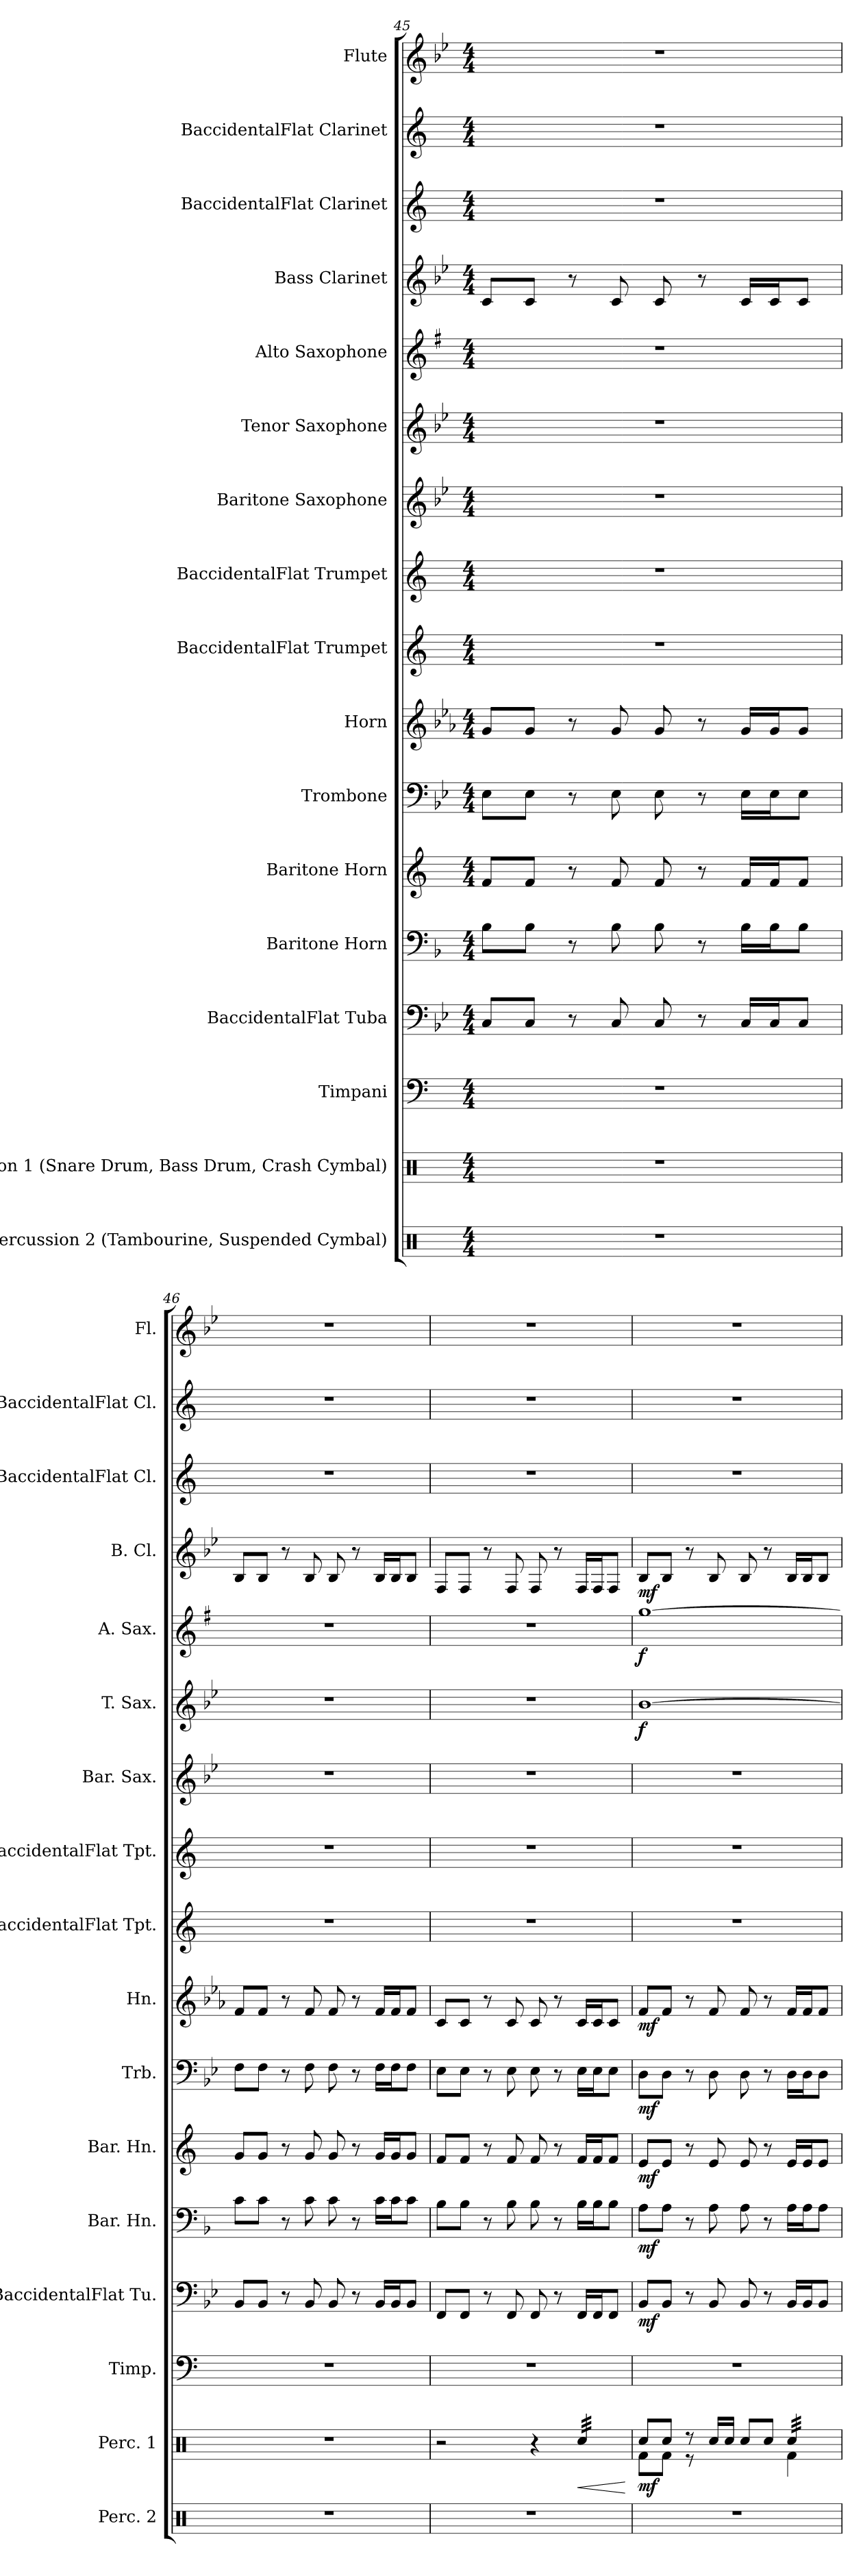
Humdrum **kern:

**kern	**kern	**dynam	**kern	**kern	**dynam	**kern	**dynam	**kern	**dynam	**kern	**dynam	**kern	**dynam	**kern	**kern	**kern	**kern	**dynam	**kern	**dynam	**kern	**dynam	**kern	**kern	**kern
*part17	*part16	*part16	*part15	*part14	*part14	*part13	*part13	*part12	*part12	*part11	*part11	*part10	*part10	*part9	*part8	*part7	*part6	*part6	*part5	*part5	*part4	*part4	*part3	*part2	*part1
*staff17	*staff16	*staff16	*staff15	*staff14	*staff14	*staff13	*staff13	*staff12	*staff12	*staff11	*staff11	*staff10	*staff10	*staff9	*staff8	*staff7	*staff6	*staff6	*staff5	*staff5	*staff4	*staff4	*staff3	*staff2	*staff1
*I"Percussion 2 (Tambourine, Suspended Cymbal)	*I"Percussion 1 (Snare Drum, Bass Drum, Crash Cymbal)	*	*I"Timpani	*I"BaccidentalFlat Tuba	*	*I"Baritone Horn	*	*I"Baritone Horn	*	*I"Trombone	*	*I"Horn	*	*I"BaccidentalFlat Trumpet	*I"BaccidentalFlat Trumpet	*I"Baritone Saxophone	*I"Tenor Saxophone	*	*I"Alto Saxophone	*	*I"Bass Clarinet	*	*I"BaccidentalFlat Clarinet	*I"BaccidentalFlat Clarinet	*I"Flute
*I'Perc. 2	*I'Perc. 1	*	*I'Timp.	*I'BaccidentalFlat Tu.	*	*I'Bar. Hn.	*	*I'Bar. Hn.	*	*I'Trb.	*	*I'Hn.	*	*I'BaccidentalFlat Tpt.	*I'BaccidentalFlat Tpt.	*I'Bar. Sax.	*I'T. Sax.	*	*I'A. Sax.	*	*I'B. Cl.	*	*I'BaccidentalFlat Cl.	*I'BaccidentalFlat Cl.	*I'Fl.
*clefX	*clefX	*	*clefF4	*clefF4	*	*clefF4	*	*clefG2	*	*clefF4	*	*clefG2	*	*clefG2	*clefG2	*clefG2	*clefG2	*	*clefG2	*	*clefG2	*	*clefG2	*clefG2	*clefG2
*	*	*	*	*	*	*ITrd4c7	*	*ITrd1c2	*	*	*	*ITrd4c7	*	*ITrd1c2	*ITrd1c2	*ITrd12c21	*ITrd8c14	*	*ITrd5c9	*	*ITrd8c14	*	*ITrd1c2	*ITrd1c2	*
*k[]	*k[]	*	*k[]	*k[b-e-]	*	*k[b-e-]	*	*k[b-e-]	*	*k[b-e-]	*	*k[b-e-a-d-]	*	*k[b-e-]	*k[b-e-]	*k[b-e-]	*k[b-e-]	*	*k[b-e-]	*	*k[b-e-]	*	*k[b-e-]	*k[b-e-]	*k[b-e-]
*M4/4	*M4/4	*	*M4/4	*M4/4	*	*M4/4	*	*M4/4	*	*M4/4	*	*M4/4	*	*M4/4	*M4/4	*M4/4	*M4/4	*	*M4/4	*	*M4/4	*	*M4/4	*M4/4	*M4/4
=45	=45	=45	=45	=45	=45	=45	=45	=45	=45	=45	=45	=45	=45	=45	=45	=45	=45	=45	=45	=45	=45	=45	=45	=45	=45
1r	1r	.	1r	8C/L	.	8E-\L	.	8e-/L	.	8E-\L	.	8c/L	.	1r	1r	1r	1r	.	1r	.	8C/L	.	1r	1r	1r
.	.	.	.	8C/J	.	8E-\J	.	8e-/J	.	8E-\J	.	8c/J	.	.	.	.	.	.	.	.	8C/J	.	.	.	.
.	.	.	.	8r	.	8r	.	8r	.	8r	.	8r	.	.	.	.	.	.	.	.	8r	.	.	.	.
.	.	.	.	8C/	.	8E-\	.	8e-/	.	8E-\	.	8c/	.	.	.	.	.	.	.	.	8C/	.	.	.	.
.	.	.	.	8C/	.	8E-\	.	8e-/	.	8E-\	.	8c/	.	.	.	.	.	.	.	.	8C/	.	.	.	.
.	.	.	.	8r	.	8r	.	8r	.	8r	.	8r	.	.	.	.	.	.	.	.	8r	.	.	.	.
.	.	.	.	16C/LL	.	16E-\LL	.	16e-/LL	.	16E-\LL	.	16c/LL	.	.	.	.	.	.	.	.	16C/LL	.	.	.	.
.	.	.	.	16C/J	.	16E-\J	.	16e-/J	.	16E-\J	.	16c/J	.	.	.	.	.	.	.	.	16C/J	.	.	.	.
.	.	.	.	8C/J	.	8E-\J	.	8e-/J	.	8E-\J	.	8c/J	.	.	.	.	.	.	.	.	8C/J	.	.	.	.
=46	=46	=46	=46	=46	=46	=46	=46	=46	=46	=46	=46	=46	=46	=46	=46	=46	=46	=46	=46	=46	=46	=46	=46	=46	=46
1r	1r	.	1r	8BB-/L	.	8F\L	.	8f/L	.	8F\L	.	8B-/L	.	1r	1r	1r	1r	.	1r	.	8BB-/L	.	1r	1r	1r
.	.	.	.	8BB-/J	.	8F\J	.	8f/J	.	8F\J	.	8B-/J	.	.	.	.	.	.	.	.	8BB-/J	.	.	.	.
.	.	.	.	8r	.	8r	.	8r	.	8r	.	8r	.	.	.	.	.	.	.	.	8r	.	.	.	.
.	.	.	.	8BB-/	.	8F\	.	8f/	.	8F\	.	8B-/	.	.	.	.	.	.	.	.	8BB-/	.	.	.	.
.	.	.	.	8BB-/	.	8F\	.	8f/	.	8F\	.	8B-/	.	.	.	.	.	.	.	.	8BB-/	.	.	.	.
.	.	.	.	8r	.	8r	.	8r	.	8r	.	8r	.	.	.	.	.	.	.	.	8r	.	.	.	.
.	.	.	.	16BB-/LL	.	16F\LL	.	16f/LL	.	16F\LL	.	16B-/LL	.	.	.	.	.	.	.	.	16BB-/LL	.	.	.	.
.	.	.	.	16BB-/J	.	16F\J	.	16f/J	.	16F\J	.	16B-/J	.	.	.	.	.	.	.	.	16BB-/J	.	.	.	.
.	.	.	.	8BB-/J	.	8F\J	.	8f/J	.	8F\J	.	8B-/J	.	.	.	.	.	.	.	.	8BB-/J	.	.	.	.
!!LO:PB:g=z
=47	=47	=47	=47	=47	=47	=47	=47	=47	=47	=47	=47	=47	=47	=47	=47	=47	=47	=47	=47	=47	=47	=47	=47	=47	=47
1r	2r	.	1r	8FF/L	.	8E-\L	.	8e-/L	.	8E-\L	.	8F/L	.	1r	1r	1r	1r	.	1r	.	8FF/L	.	1r	1r	1r
.	.	.	.	8FF/J	.	8E-\J	.	8e-/J	.	8E-\J	.	8F/J	.	.	.	.	.	.	.	.	8FF/J	.	.	.	.
.	.	.	.	8r	.	8r	.	8r	.	8r	.	8r	.	.	.	.	.	.	.	.	8r	.	.	.	.
.	.	.	.	8FF/	.	8E-\	.	8e-/	.	8E-\	.	8F/	.	.	.	.	.	.	.	.	8FF/	.	.	.	.
.	4r	.	.	8FF/	.	8E-\	.	8e-/	.	8E-\	.	8F/	.	.	.	.	.	.	.	.	8FF/	.	.	.	.
.	.	.	.	8r	.	8r	.	8r	.	8r	.	8r	.	.	.	.	.	.	.	.	8r	.	.	.	.
!	!	!LO:HP:b	!	!	!	!	!	!	!	!	!	!	!	!	!	!	!	!	!	!	!	!	!	!	!
*	*tremolo	*	*	*	*	*	*	*	*	*	*	*	*	*	*	*	*	*	*	*	*	*	*	*	*
.	32Rcc/LLL	<	.	16FF/LL	.	16E-\LL	.	16e-/LL	.	16E-\LL	.	16F/LL	.	.	.	.	.	.	.	.	16FF/LL	.	.	.	.
.	32Rcc/	.	.	.	.	.	.	.	.	.	.	.	.	.	.	.	.	.	.	.	.	.	.	.	.
.	32Rcc/	.	.	16FF/J	.	16E-\J	.	16e-/J	.	16E-\J	.	16F/J	.	.	.	.	.	.	.	.	16FF/J	.	.	.	.
.	32Rcc/	.	.	.	.	.	.	.	.	.	.	.	.	.	.	.	.	.	.	.	.	.	.	.	.
.	32Rcc/	.	.	8FF/J	.	8E-\J	.	8e-/J	.	8E-\J	.	8F/J	.	.	.	.	.	.	.	.	8FF/J	.	.	.	.
.	32Rcc/	.	.	.	.	.	.	.	.	.	.	.	.	.	.	.	.	.	.	.	.	.	.	.	.
.	32Rcc/	.	.	.	.	.	.	.	.	.	.	.	.	.	.	.	.	.	.	.	.	.	.	.	.
.	32Rcc/JJJ	.	.	.	.	.	.	.	.	.	.	.	.	.	.	.	.	.	.	.	.	.	.	.	.
*	*Xtremolo	*	*	*	*	*	*	*	*	*	*	*	*	*	*	*	*	*	*	*	*	*	*	*	*
.	.	[	.	.	.	.	.	.	.	.	.	.	.	.	.	.	.	.	.	.	.	.	.	.	.
=48	=48	=48	=48	=48	=48	=48	=48	=48	=48	=48	=48	=48	=48	=48	=48	=48	=48	=48	=48	=48	=48	=48	=48	=48	=48
*	*^	*	*	*	*	*	*	*	*	*	*	*	*	*	*	*	*	*	*	*	*	*	*	*	*
!	!	!	!LO:DY:b	!	!	!LO:DY:b	!	!LO:DY:b	!	!LO:DY:b	!	!LO:DY:b	!	!LO:DY:b	!	!	!	!	!LO:DY:b	!	!LO:DY:b	!	!LO:DY:b	!	!	!
1r	8Rcc/L	8Rf\L	mf	1r	8BB-/L	mf	8D\L	mf	8d/L	mf	8D\L	mf	8B-/L	mf	1r	1r	1r	[1B-	f	[1b-	f	8BB-/L	mf	1r	1r	1r
.	8Rcc/J	8Rf\J	.	.	8BB-/J	.	8D\J	.	8d/J	.	8D\J	.	8B-/J	.	.	.	.	.	.	.	.	8BB-/J	.	.	.	.
.	8r	8r	.	.	8r	.	8r	.	8r	.	8r	.	8r	.	.	.	.	.	.	.	.	8r	.	.	.	.
.	16Rcc/LL	8ryy	.	.	8BB-/	.	8D\	.	8d/	.	8D\	.	8B-/	.	.	.	.	.	.	.	.	8BB-/	.	.	.	.
.	16Rcc/JJ	.	.	.	.	.	.	.	.	.	.	.	.	.	.	.	.	.	.	.	.	.	.	.	.	.
.	8Rcc/L	4ryy	.	.	8BB-/	.	8D\	.	8d/	.	8D\	.	8B-/	.	.	.	.	.	.	.	.	8BB-/	.	.	.	.
.	8Rcc/J	.	.	.	8r	.	8r	.	8r	.	8r	.	8r	.	.	.	.	.	.	.	.	8r	.	.	.	.
*	*tremolo	*	*	*	*	*	*	*	*	*	*	*	*	*	*	*	*	*	*	*	*	*	*	*	*	*
.	32Rcc/LLL	4Rf\	.	.	16BB-/LL	.	16D\LL	.	16d/LL	.	16D\LL	.	16B-/LL	.	.	.	.	.	.	.	.	16BB-/LL	.	.	.	.
.	32Rcc/	.	.	.	.	.	.	.	.	.	.	.	.	.	.	.	.	.	.	.	.	.	.	.	.	.
.	32Rcc/	.	.	.	16BB-/J	.	16D\J	.	16d/J	.	16D\J	.	16B-/J	.	.	.	.	.	.	.	.	16BB-/J	.	.	.	.
.	32Rcc/	.	.	.	.	.	.	.	.	.	.	.	.	.	.	.	.	.	.	.	.	.	.	.	.	.
.	32Rcc/	.	.	.	8BB-/J	.	8D\J	.	8d/J	.	8D\J	.	8B-/J	.	.	.	.	.	.	.	.	8BB-/J	.	.	.	.
.	32Rcc/	.	.	.	.	.	.	.	.	.	.	.	.	.	.	.	.	.	.	.	.	.	.	.	.	.
.	32Rcc/	.	.	.	.	.	.	.	.	.	.	.	.	.	.	.	.	.	.	.	.	.	.	.	.	.
.	32Rcc/JJJ	.	.	.	.	.	.	.	.	.	.	.	.	.	.	.	.	.	.	.	.	.	.	.	.	.
*	*Xtremolo	*	*	*	*	*	*	*	*	*	*	*	*	*	*	*	*	*	*	*	*	*	*	*	*	*
*	*v	*v	*	*	*	*	*	*	*	*	*	*	*	*	*	*	*	*	*	*	*	*	*	*	*	*
=	=	=	=	=	=	=	=	=	=	=	=	=	=	=	=	=	=	=	=	=	=	=	=	=	=
*-	*-	*-	*-	*-	*-	*-	*-	*-	*-	*-	*-	*-	*-	*-	*-	*-	*-	*-	*-	*-	*-	*-	*-	*-	*-
